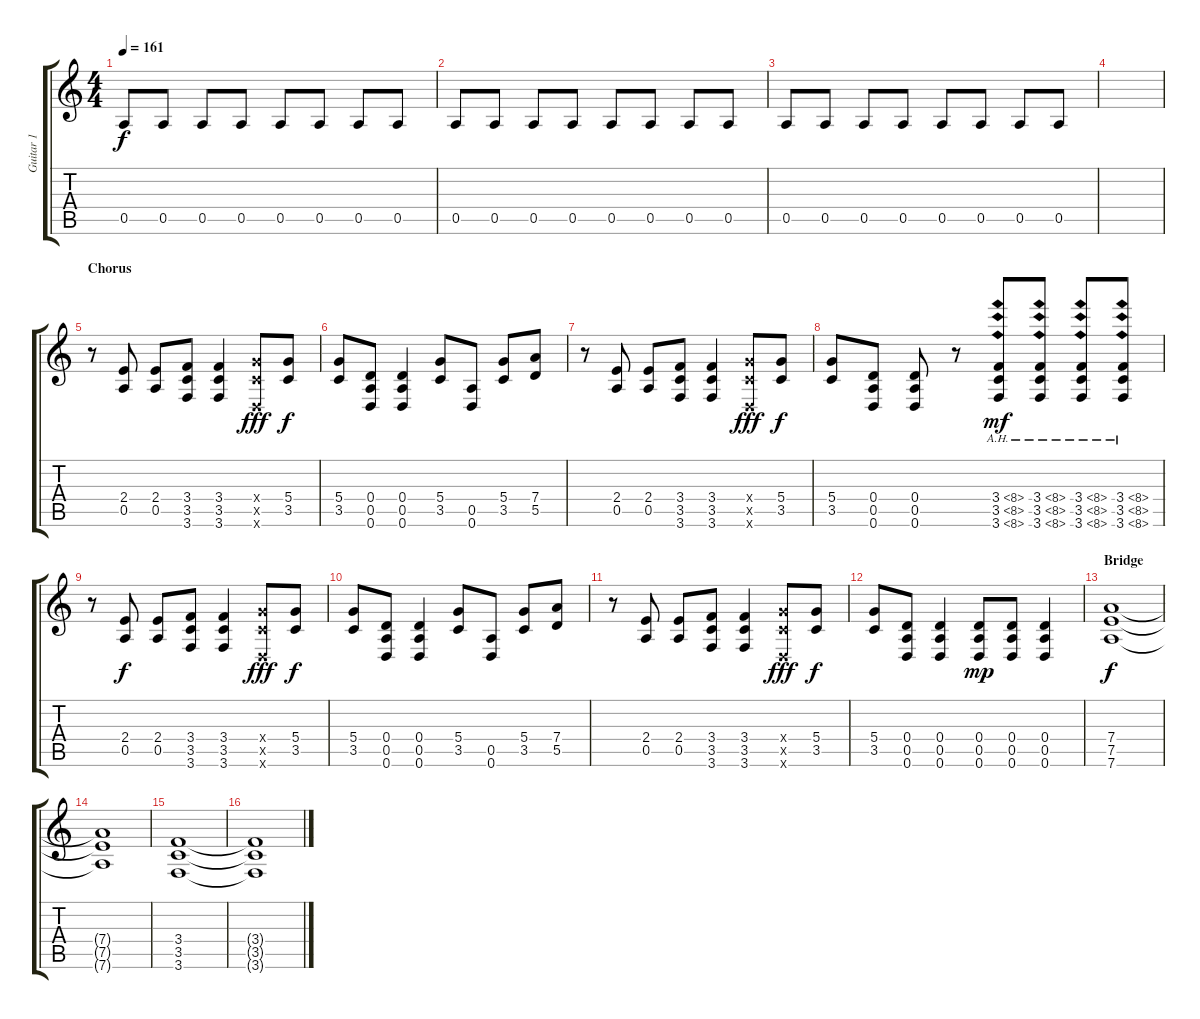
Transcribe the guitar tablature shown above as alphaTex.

\track ("Guitar 1" "Guitar 1") {instrument overdrivenguitar}
\staff {score tabs}
\tuning (E4 B3 G3 D3 A2 D2) {hide}
\ts (4 4)
\tempo 161
\clef g2
\ks c
0.5.8{dy f volume 6 instrument electricguitarmuted} 0.5.8 0.5.8 0.5.8 0.5.8 0.5.8 0.5.8 0.5.8 |
0.5.8{volume 6 instrument electricguitarmuted} 0.5.8 0.5.8 0.5.8 0.5.8 0.5.8 0.5.8 0.5.8 |
0.5.8{volume 6 instrument electricguitarmuted} 0.5.8 0.5.8 0.5.8 0.5.8 0.5.8 0.5.8 0.5.8 |
|
\section ("" "Chorus")
r.8{volume 12 instrument overdrivenguitar} (2.4 0.5).8 (2.4 0.5).8 (3.4 3.5 3.6).8 (3.4 3.5 3.6).4 (5.4{x} 3.5{x} 0.6{x}).8{dy fff} (5.4 3.5).8{dy f} |
(5.4 3.5).8 (0.4 0.5 0.6).8 (0.4 0.5 0.6).4 (5.4 3.5).8 (0.5 0.6).8 (5.4 3.5).8 (7.4 5.5).8 |
r.8 (2.4 0.5).8 (2.4 0.5).8 (3.4 3.5 3.6).8 (3.4 3.5 3.6).4 (5.4{x} 3.5{x} 0.6{x}).8{dy fff} (5.4 3.5).8{dy f} |
(5.4 3.5).8 (0.4 0.5 0.6).8 (0.4 0.5 0.6).8 r.8 (3.4{ah 5} 3.5{ah 5} 3.6{ah 5}).8{dy mf} (3.4{ah 5} 3.5{ah 5} 3.6{ah 5}).8 (3.4{ah 5} 3.5{ah 5} 3.6{ah 5}).8 (3.4{ah 5} 3.5{ah 5} 3.6{ah 5}).8 |
r.8 (2.4 0.5).8{dy f} (2.4 0.5).8 (3.4 3.5 3.6).8 (3.4 3.5 3.6).4 (5.4{x} 3.5{x} 0.6{x}).8{dy fff} (5.4 3.5).8{dy f} |
(5.4 3.5).8 (0.4 0.5 0.6).8 (0.4 0.5 0.6).4 (5.4 3.5).8 (0.5 0.6).8 (5.4 3.5).8 (7.4 5.5).8 |
r.8 (2.4 0.5).8 (2.4 0.5).8 (3.4 3.5 3.6).8 (3.4 3.5 3.6).4 (5.4{x} 3.5{x} 0.6{x}).8{dy fff} (5.4 3.5).8{dy f} |
(5.4 3.5).8 (0.4 0.5 0.6).8 (0.4 0.5 0.6).4 (0.4 0.5 0.6).8{dy mp} (0.4 0.5 0.6).8 (0.4 0.5 0.6).4 |
\section ("" "Bridge")
(7.4 7.5 7.6).1{dy f} |
(7.4{t} 7.5{t} 7.6{t}).1 |
(3.4 3.5 3.6).1 |
(3.4{t} 3.5{t} 3.6{t}).1
